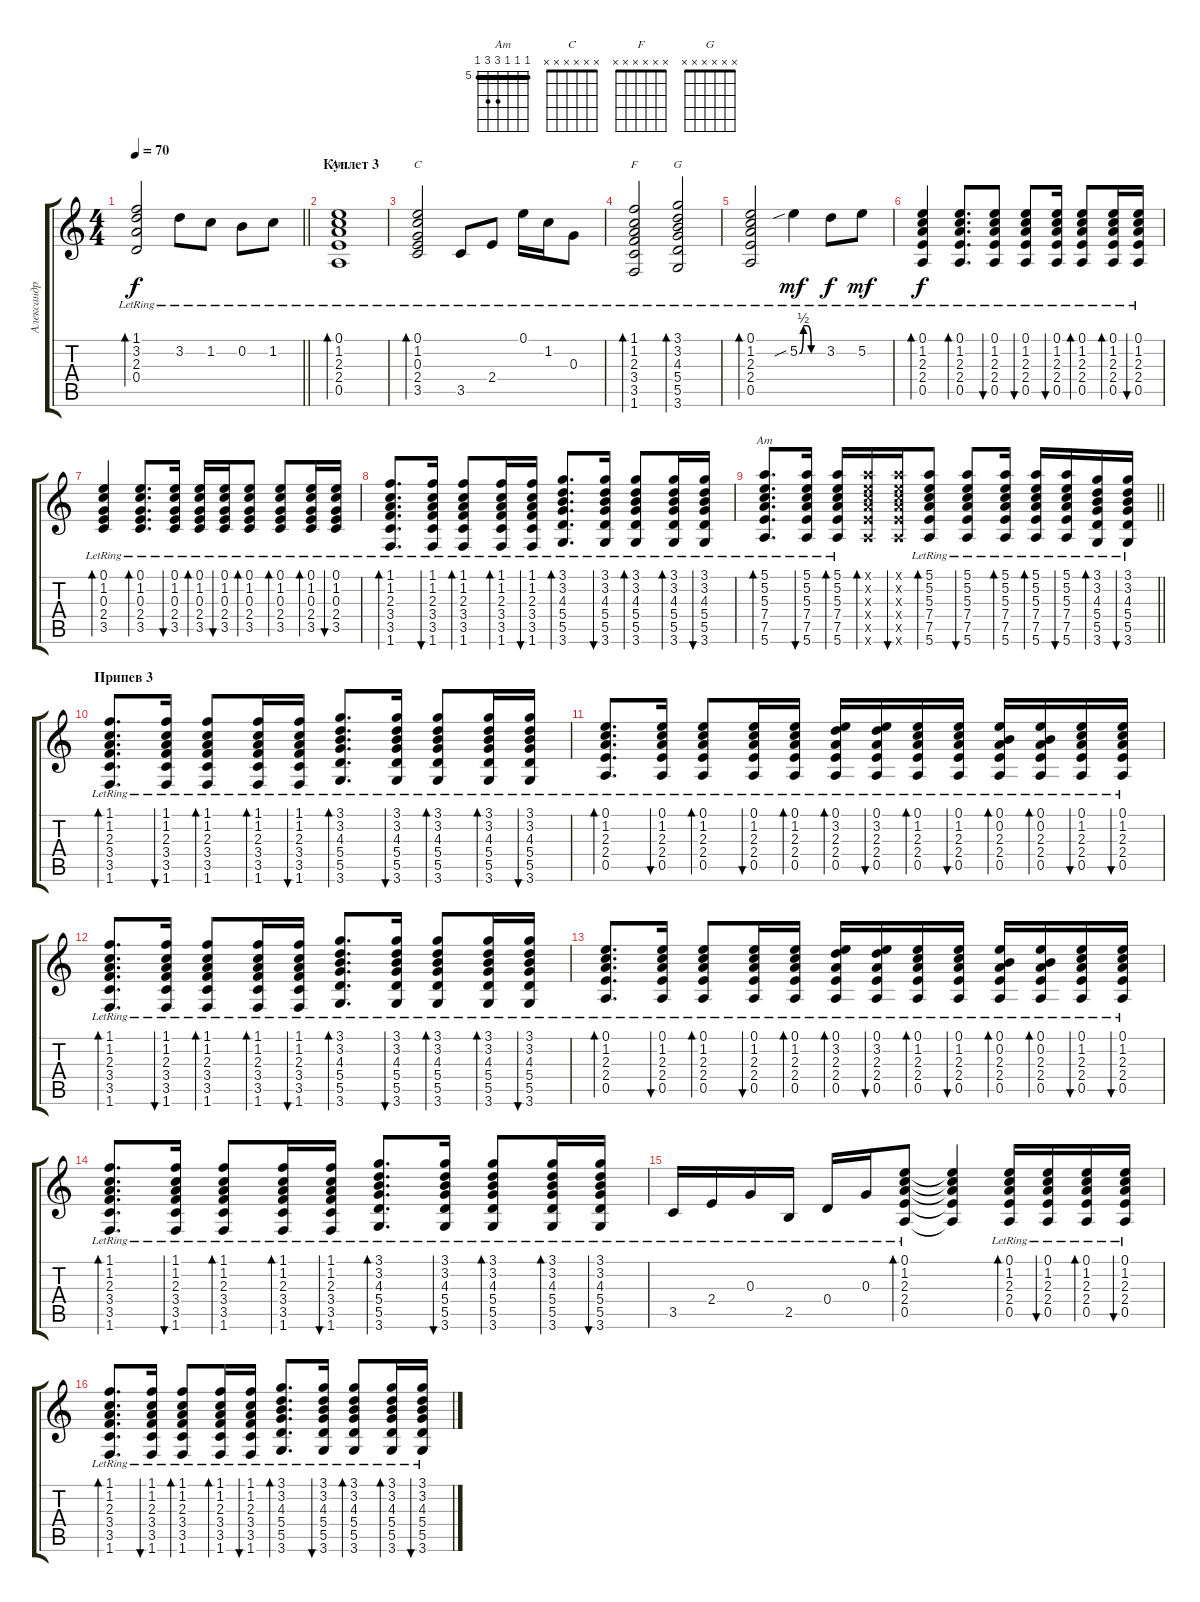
\track ("Александр Цвиркун" "Александр ") {instrument acousticguitarsteel}
\staff {score tabs}
\tuning (E4 B3 G3 D3 A2 E2) {hide}
\chord ("Am" x x x x x x)
\chord ("C" x x x x x x)
\chord ("F" x x x x x x)
\chord ("G" x x x x x x)
\chord ("Am" 5 5 5 7 7 5) {firstfret 5 barre 5}
\ts (4 4)
\tempo 70
\clef g2
\barLineRight lightlight
\ks c
(1.1{lr} 3.2{lr} 2.3{lr} 0.4{lr}).2{bd 30 dy f} 3.2{lr}.8 1.2{lr}.8 0.2{lr}.8 1.2{lr}.8 |
\section ("" "Куплет 3")
(0.1{lr} 1.2{lr} 2.3{lr} 2.4{lr} 0.5{lr}).1{bd 60 ch "Am"} |
(0.1{lr} 1.2{lr} 0.3{lr} 2.4{lr} 3.5{lr}).2{bd 60 ch "C"} 3.5{lr}.8 2.4{lr}.8 0.1{lr}.16 1.2{lr}.16 0.3{lr}.8 |
(1.1{lr} 1.2{lr} 2.3{lr} 3.4{lr} 3.5{lr} 1.6{lr}).2{bd 60 ch "F"} (3.1{lr} 3.2{lr} 4.3{lr} 5.4{lr} 5.5{lr} 3.6{lr}).2{bd 60 ch "G"} |
(0.1{lr} 1.2{lr} 2.3{lr} 2.4{lr} 0.5{lr}).2{bd 60} 5.2{be (custom 0 0 10 2 20 2 30 0 60 0) sib lr}.4{dy mf} 3.2{lr}.8{dy f} 5.2{lr}.8{dy mf} |
(0.1{lr} 1.2{lr} 2.3{lr} 2.4{lr} 0.5{lr}).4{bd 30 dy f} (0.1{lr} 1.2{lr} 2.3{lr} 2.4{lr} 0.5{lr}).8{d bd 30} (0.1{lr} 1.2{lr} 2.3{lr} 2.4{lr} 0.5{lr}).8{bu 30} (0.1{lr} 1.2{lr} 2.3{lr} 2.4{lr} 0.5{lr}).8{bu 30} (0.1{lr} 1.2{lr} 2.3{lr} 2.4{lr} 0.5{lr}).16{bu 30} (0.1{lr} 1.2{lr} 2.3{lr} 2.4{lr} 0.5{lr}).8{bd 30} (0.1{lr} 1.2{lr} 2.3{lr} 2.4{lr} 0.5{lr}).16{bd 30} (0.1{lr} 1.2{lr} 2.3{lr} 2.4{lr} 0.5{lr}).16{bu 30} |
(0.1{lr} 1.2{lr} 0.3{lr} 2.4{lr} 3.5{lr}).4{bd 30} (0.1{lr} 1.2{lr} 0.3{lr} 2.4{lr} 3.5{lr}).8{d bd 30} (0.1{lr} 1.2{lr} 0.3{lr} 2.4{lr} 3.5{lr}).16{bu 30} (0.1{lr} 1.2{lr} 0.3{lr} 2.4{lr} 3.5{lr}).16{bd 30} (0.1{lr} 1.2{lr} 0.3{lr} 2.4{lr} 3.5{lr}).16{bu 30} (0.1{lr} 1.2{lr} 0.3{lr} 2.4{lr} 3.5{lr}).8{bd 30} (0.1{lr} 1.2{lr} 0.3{lr} 2.4{lr} 3.5{lr}).8{bd 30} (0.1{lr} 1.2{lr} 0.3{lr} 2.4{lr} 3.5{lr}).16{bd 30} (0.1{lr} 1.2{lr} 0.3{lr} 2.4{lr} 3.5{lr}).16{bu 30} |
(1.1{lr} 1.2{lr} 2.3{lr} 3.4{lr} 3.5{lr} 1.6{lr}).8{d bd 30} (1.1{lr} 1.2{lr} 2.3{lr} 3.4{lr} 3.5{lr} 1.6{lr}).16{bu 30} (1.1{lr} 1.2{lr} 2.3{lr} 3.4{lr} 3.5{lr} 1.6{lr}).8{bd 30} (1.1{lr} 1.2{lr} 2.3{lr} 3.4{lr} 3.5{lr} 1.6{lr}).16{bd 30} (1.1{lr} 1.2{lr} 2.3{lr} 3.4{lr} 3.5{lr} 1.6{lr}).16{bu 30} (3.1{lr} 3.2{lr} 4.3{lr} 5.4{lr} 5.5{lr} 3.6{lr}).8{d bd 30} (3.1{lr} 3.2{lr} 4.3{lr} 5.4{lr} 5.5{lr} 3.6{lr}).16{bu 30} (3.1{lr} 3.2{lr} 4.3{lr} 5.4{lr} 5.5{lr} 3.6{lr}).8{bd 30} (3.1{lr} 3.2{lr} 4.3{lr} 5.4{lr} 5.5{lr} 3.6{lr}).16{bd 30} (3.1{lr} 3.2{lr} 4.3{lr} 5.4{lr} 5.5{lr} 3.6{lr}).16{bu 30} |
\barLineRight lightlight
(5.1{lr} 5.2{lr} 5.3{lr} 7.4{lr} 7.5{lr} 5.6{lr}).8{d bd 30 ch "Am"} (5.1{lr} 5.2{lr} 5.3{lr} 7.4{lr} 7.5{lr} 5.6{lr}).16{bu 30} (5.1{lr} 5.2{lr} 5.3{lr} 7.4{lr} 7.5{lr} 5.6{lr}).16{bd 30} (5.1{x} 5.2{x} 5.3{x} 7.4{x} 7.5{x} 5.6{x}).16{bd 30} (5.1{x} 5.2{x} 5.3{x} 7.4{x} 7.5{x} 5.6{x}).16{bu 30} (5.1{lr} 5.2{lr} 5.3{lr} 7.4{lr} 7.5{lr} 5.6{lr}).8{bd 30} (5.1{lr} 5.2{lr} 5.3{lr} 7.4{lr} 7.5{lr} 5.6{lr}).8{bu 30} (5.1{lr} 5.2{lr} 5.3{lr} 7.4{lr} 7.5{lr} 5.6{lr}).16{bd 30} (5.1{lr} 5.2{lr} 5.3{lr} 7.4{lr} 7.5{lr} 5.6{lr}).16{bd 30} (5.1{lr} 5.2{lr} 5.3{lr} 7.4{lr} 7.5{lr} 5.6{lr}).16{bu 30} (3.1{lr} 3.2{lr} 4.3{lr} 5.4{lr} 5.5{lr} 3.6{lr}).16{bd 30} (3.1{lr} 3.2{lr} 4.3{lr} 5.4{lr} 5.5{lr} 3.6{lr}).16{bu 30} |
\section ("" "Припев 3")
(1.1{lr} 1.2{lr} 2.3{lr} 3.4{lr} 3.5{lr} 1.6{lr}).8{d bd 30} (1.1{lr} 1.2{lr} 2.3{lr} 3.4{lr} 3.5{lr} 1.6{lr}).16{bu 30} (1.1{lr} 1.2{lr} 2.3{lr} 3.4{lr} 3.5{lr} 1.6{lr}).8{bd 30} (1.1{lr} 1.2{lr} 2.3{lr} 3.4{lr} 3.5{lr} 1.6{lr}).16{bd 30} (1.1{lr} 1.2{lr} 2.3{lr} 3.4{lr} 3.5{lr} 1.6{lr}).16{bu 30} (3.1{lr} 3.2{lr} 4.3{lr} 5.4{lr} 5.5{lr} 3.6{lr}).8{d bd 30} (3.1{lr} 3.2{lr} 4.3{lr} 5.4{lr} 5.5{lr} 3.6{lr}).16{bu 30} (3.1{lr} 3.2{lr} 4.3{lr} 5.4{lr} 5.5{lr} 3.6{lr}).8{bd 30} (3.1{lr} 3.2{lr} 4.3{lr} 5.4{lr} 5.5{lr} 3.6{lr}).16{bd 30} (3.1{lr} 3.2{lr} 4.3{lr} 5.4{lr} 5.5{lr} 3.6{lr}).16{bu 30} |
(0.1{lr} 1.2{lr} 2.3{lr} 2.4{lr} 0.5{lr}).8{d bd 30} (0.1{lr} 1.2{lr} 2.3{lr} 2.4{lr} 0.5{lr}).16{bu 30} (0.1{lr} 1.2{lr} 2.3{lr} 2.4{lr} 0.5{lr}).8{bd 30} (0.1{lr} 1.2{lr} 2.3{lr} 2.4{lr} 0.5{lr}).16{bu 30} (0.1{lr} 1.2{lr} 2.3{lr} 2.4{lr} 0.5{lr}).16{bd 30} (0.1{lr} 3.2{lr} 2.3{lr} 2.4{lr} 0.5{lr}).16{bd 30} (0.1{lr} 3.2{lr} 2.3{lr} 2.4{lr} 0.5{lr}).16{bu 30} (0.1{lr} 1.2{lr} 2.3{lr} 2.4{lr} 0.5{lr}).16{bd 30} (0.1{lr} 1.2{lr} 2.3{lr} 2.4{lr} 0.5{lr}).16{bu 30} (0.1{lr} 0.2{lr} 2.3{lr} 2.4{lr} 0.5{lr}).16{bd 30} (0.1{lr} 0.2{lr} 2.3{lr} 2.4{lr} 0.5{lr}).16{bd 30} (0.1{lr} 1.2{lr} 2.3{lr} 2.4{lr} 0.5{lr}).16{bu 30} (0.1{lr} 1.2{lr} 2.3{lr} 2.4{lr} 0.5{lr}).16{bu 30} |
(1.1{lr} 1.2{lr} 2.3{lr} 3.4{lr} 3.5{lr} 1.6{lr}).8{d bd 30} (1.1{lr} 1.2{lr} 2.3{lr} 3.4{lr} 3.5{lr} 1.6{lr}).16{bu 30} (1.1{lr} 1.2{lr} 2.3{lr} 3.4{lr} 3.5{lr} 1.6{lr}).8{bd 30} (1.1{lr} 1.2{lr} 2.3{lr} 3.4{lr} 3.5{lr} 1.6{lr}).16{bd 30} (1.1{lr} 1.2{lr} 2.3{lr} 3.4{lr} 3.5{lr} 1.6{lr}).16{bu 30} (3.1{lr} 3.2{lr} 4.3{lr} 5.4{lr} 5.5{lr} 3.6{lr}).8{d bd 30} (3.1{lr} 3.2{lr} 4.3{lr} 5.4{lr} 5.5{lr} 3.6{lr}).16{bu 30} (3.1{lr} 3.2{lr} 4.3{lr} 5.4{lr} 5.5{lr} 3.6{lr}).8{bd 30} (3.1{lr} 3.2{lr} 4.3{lr} 5.4{lr} 5.5{lr} 3.6{lr}).16{bd 30} (3.1{lr} 3.2{lr} 4.3{lr} 5.4{lr} 5.5{lr} 3.6{lr}).16{bu 30} |
(0.1{lr} 1.2{lr} 2.3{lr} 2.4{lr} 0.5{lr}).8{d bd 30} (0.1{lr} 1.2{lr} 2.3{lr} 2.4{lr} 0.5{lr}).16{bu 30} (0.1{lr} 1.2{lr} 2.3{lr} 2.4{lr} 0.5{lr}).8{bd 30} (0.1{lr} 1.2{lr} 2.3{lr} 2.4{lr} 0.5{lr}).16{bu 30} (0.1{lr} 1.2{lr} 2.3{lr} 2.4{lr} 0.5{lr}).16{bd 30} (0.1{lr} 3.2{lr} 2.3{lr} 2.4{lr} 0.5{lr}).16{bd 30} (0.1{lr} 3.2{lr} 2.3{lr} 2.4{lr} 0.5{lr}).16{bu 30} (0.1{lr} 1.2{lr} 2.3{lr} 2.4{lr} 0.5{lr}).16{bd 30} (0.1{lr} 1.2{lr} 2.3{lr} 2.4{lr} 0.5{lr}).16{bu 30} (0.1{lr} 0.2{lr} 2.3{lr} 2.4{lr} 0.5{lr}).16{bd 30} (0.1{lr} 0.2{lr} 2.3{lr} 2.4{lr} 0.5{lr}).16{bd 30} (0.1{lr} 1.2{lr} 2.3{lr} 2.4{lr} 0.5{lr}).16{bu 30} (0.1{lr} 1.2{lr} 2.3{lr} 2.4{lr} 0.5{lr}).16{bu 30} |
(1.1{lr} 1.2{lr} 2.3{lr} 3.4{lr} 3.5{lr} 1.6{lr}).8{d bd 30} (1.1{lr} 1.2{lr} 2.3{lr} 3.4{lr} 3.5{lr} 1.6{lr}).16{bu 30} (1.1{lr} 1.2{lr} 2.3{lr} 3.4{lr} 3.5{lr} 1.6{lr}).8{bd 30} (1.1{lr} 1.2{lr} 2.3{lr} 3.4{lr} 3.5{lr} 1.6{lr}).16{bd 30} (1.1{lr} 1.2{lr} 2.3{lr} 3.4{lr} 3.5{lr} 1.6{lr}).16{bu 30} (3.1{lr} 3.2{lr} 4.3{lr} 5.4{lr} 5.5{lr} 3.6{lr}).8{d bd 30} (3.1{lr} 3.2{lr} 4.3{lr} 5.4{lr} 5.5{lr} 3.6{lr}).16{bu 30} (3.1{lr} 3.2{lr} 4.3{lr} 5.4{lr} 5.5{lr} 3.6{lr}).8{bd 30} (3.1{lr} 3.2{lr} 4.3{lr} 5.4{lr} 5.5{lr} 3.6{lr}).16{bd 30} (3.1{lr} 3.2{lr} 4.3{lr} 5.4{lr} 5.5{lr} 3.6{lr}).16{bu 30} |
3.5{lr}.16 2.4{lr}.16 0.3{lr}.16 2.5{lr}.16 0.4{lr}.16 0.3{lr}.16 (0.1{lr} 1.2{lr} 2.3{lr} 2.4{lr} 0.5{lr}).8{bd 60} (0.1{t} 1.2{t} 2.3{t} 2.4{t} 0.5{t}).4 (0.1{lr} 1.2{lr} 2.3{lr} 2.4{lr} 0.5{lr}).16{bd 30} (0.1{lr} 1.2{lr} 2.3{lr} 2.4{lr} 0.5{lr}).16{bu 30} (0.1{lr} 1.2{lr} 2.3{lr} 2.4{lr} 0.5{lr}).16{bd 30} (0.1{lr} 1.2{lr} 2.3{lr} 2.4{lr} 0.5{lr}).16{bu 30} |
(1.1{lr} 1.2{lr} 2.3{lr} 3.4{lr} 3.5{lr} 1.6{lr}).8{d bd 30} (1.1{lr} 1.2{lr} 2.3{lr} 3.4{lr} 3.5{lr} 1.6{lr}).16{bu 30} (1.1{lr} 1.2{lr} 2.3{lr} 3.4{lr} 3.5{lr} 1.6{lr}).8{bd 30} (1.1{lr} 1.2{lr} 2.3{lr} 3.4{lr} 3.5{lr} 1.6{lr}).16{bd 30} (1.1{lr} 1.2{lr} 2.3{lr} 3.4{lr} 3.5{lr} 1.6{lr}).16{bu 30} (3.1{lr} 3.2{lr} 4.3{lr} 5.4{lr} 5.5{lr} 3.6{lr}).8{d bd 30} (3.1{lr} 3.2{lr} 4.3{lr} 5.4{lr} 5.5{lr} 3.6{lr}).16{bu 30} (3.1{lr} 3.2{lr} 4.3{lr} 5.4{lr} 5.5{lr} 3.6{lr}).8{bd 30} (3.1{lr} 3.2{lr} 4.3{lr} 5.4{lr} 5.5{lr} 3.6{lr}).16{bd 30} (3.1{lr} 3.2{lr} 4.3{lr} 5.4{lr} 5.5{lr} 3.6{lr}).16{bu 30}
